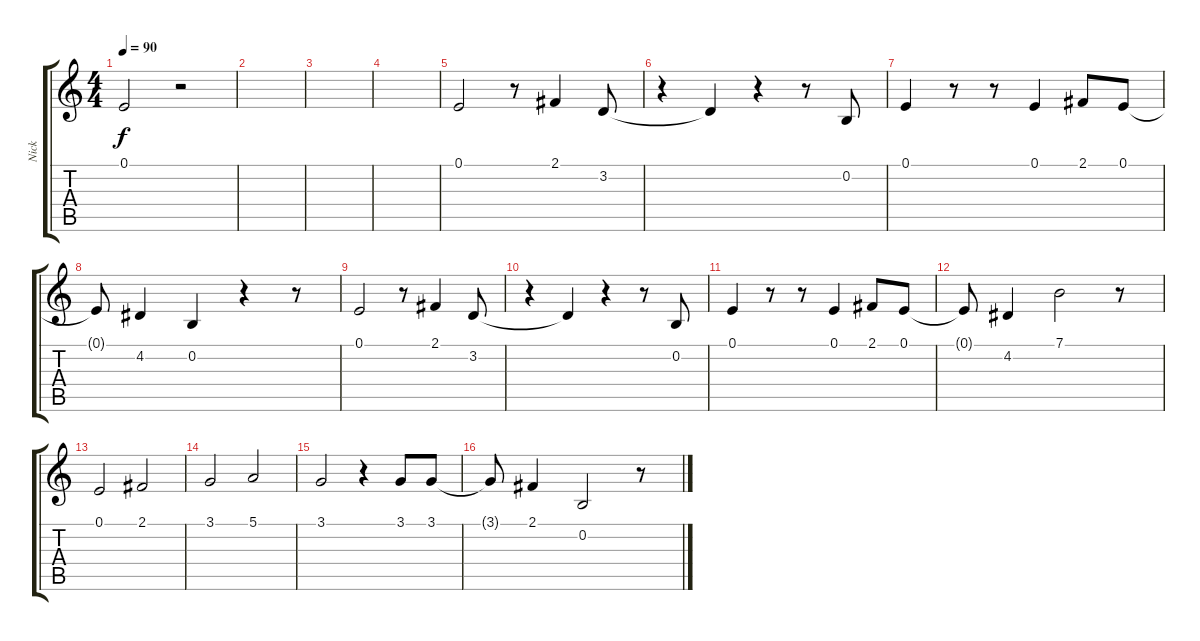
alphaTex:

\track ("Nick" "Nick") {instrument lead6voice}
\staff {score tabs}
\tuning (E4 B3 G3 D3 A2 E2) {hide}
\ts (4 4)
\tempo 90
\clef g2
\ks c
0.1.2{dy f} r.2 |
|
|
|
0.1.2 r.8 2.1.4 3.2.8 |
r.4 3.2{t}.4 r.4 r.8 0.2.8 |
0.1.4 r.8 r.8 0.1.4 2.1.8 0.1.8 |
0.1{t}.8 4.2.4 0.2.4 r.4 r.8 |
0.1.2 r.8 2.1.4 3.2.8 |
r.4 3.2{t}.4 r.4 r.8 0.2.8 |
0.1.4 r.8 r.8 0.1.4 2.1.8 0.1.8 |
0.1{t}.8 4.2.4 7.1.2 r.8 |
0.1.2 2.1.2 |
3.1.2 5.1.2 |
3.1.2 r.4 3.1.8 3.1.8 |
3.1{t}.8 2.1.4 0.2.2 r.8
